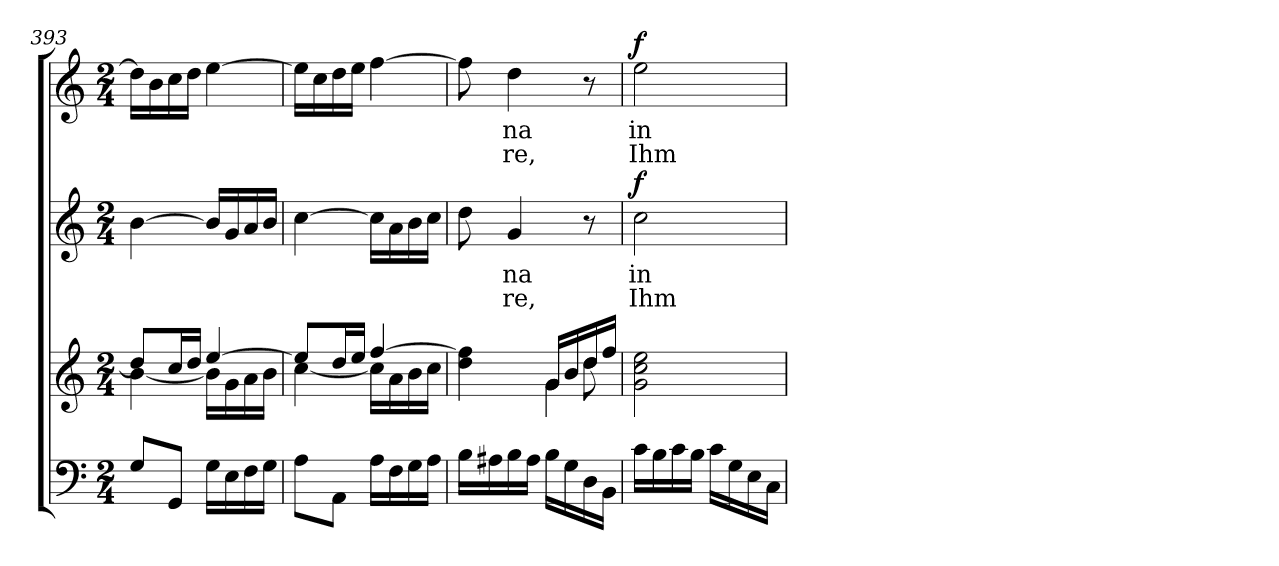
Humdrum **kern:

**kern	**kern	**kern	**text	**text	**dynam	**kern	**text	**text	**dynam
*part3	*part3	*part2	*part2	*part2	*part2	*part1	*part1	*part1	*part1
*staff4	*staff3	*staff2	*staff2	*staff2	*staff2	*staff1	*staff1	*staff1	*staff1
*clefF4	*clefG2	*clefG2	*	*	*	*clefG2	*	*	*
*k[]	*k[]	*k[]	*	*	*	*k[]	*	*	*
*C:	*C:	*C:	*	*	*	*C:	*	*	*
*M2/4	*M2/4	*M2/4	*	*	*	*M2/4	*	*	*
=393	=393	=393	=393	=393	=393	=393	=393	=393	=393
*	*^	*	*	*	*	*	*	*	*
8G/L	8dd/L]	[<4b\	[4b\	.	.	.	16dd\LL]	.	.	.
.	.	.	.	.	.	.	16b\	.	.	.
8GG/J	16cc/L	.	.	.	.	.	16cc\	.	.	.
.	16dd/JJ	.	.	.	.	.	16dd\JJ	.	.	.
16G\LL	[>4ee/	16b\LL]	16b/LL]	.	.	.	[4ee\	.	.	.
16E\	.	16g\	16g/	.	.	.	.	.	.	.
16F\	.	16a\	16a/	.	.	.	.	.	.	.
16G\JJ	.	16b\JJ	16b/JJ	.	.	.	.	.	.	.
=394	=394	=394	=394	=394	=394	=394	=394	=394	=394	=394
8A\L	8ee/L]	[<4cc\	[4cc\	.	.	.	16ee\LL]	.	.	.
.	.	.	.	.	.	.	16cc\	.	.	.
8AA\J	16dd/L	.	.	.	.	.	16dd\	.	.	.
.	16ee/JJ	.	.	.	.	.	16ee\JJ	.	.	.
16A\LL	[>4ff/	16cc\LL]	16cc\LL]	.	.	.	[4ff\	.	.	.
16F\	.	16a\	16a\	.	.	.	.	.	.	.
16G\	.	16b\	16b\	.	.	.	.	.	.	.
16A\JJ	.	16cc\JJ	16cc\JJ	.	.	.	.	.	.	.
=395	=395	=395	=395	=395	=395	=395	=395	=395	=395	=395
*	*	*^	*	*	*	*	*	*	*	*
16B\LL	4dd\ 4ff\]	4ryy	4.ryy	8dd\	.	.	.	8ff\]	.	.	.
16A#X\	.	.	.	.	.	.	.	.	.	.	.
!	!	!	!	!	!LO:LY:b	!LO:LY:b	!	!	!LO:LY:b	!LO:LY:b	!
16B\	.	.	.	4g/	-na	-re,	.	4dd\	-na	-re,	.
16A#\JJ	.	.	.	.	.	.	.	.	.	.	.
16B\LL	16g/LL	4g\	.	.	.	.	.	.	.	.	.
16G\	16b/	.	.	.	.	.	.	.	.	.	.
16D\	16dd/	.	8dd\	8r	.	.	.	8r	.	.	.
16BB\JJ	16ff/JJ	.	.	.	.	.	.	.	.	.	.
*	*v	*v	*v	*	*	*	*	*	*	*	*
=396	=396	=396	=396	=396	=396	=396	=396	=396	=396
!	!	!	!LO:LY:b	!LO:LY:b	!LO:DY:a	!	!LO:LY:b	!LO:LY:b	!LO:DY:a
16c\LL	2g\ 2cc\ 2ee\	2cc\	in	Ihm	f	2ee\	in	Ihm	f
16B\	.	.	.	.	.	.	.	.	.
16c\	.	.	.	.	.	.	.	.	.
16B\JJ	.	.	.	.	.	.	.	.	.
16c\LL	.	.	.	.	.	.	.	.	.
16G\	.	.	.	.	.	.	.	.	.
16E\	.	.	.	.	.	.	.	.	.
16C\JJ	.	.	.	.	.	.	.	.	.
=	=	=	=	=	=	=	=	=	=
*-	*-	*-	*-	*-	*-	*-	*-	*-	*-
